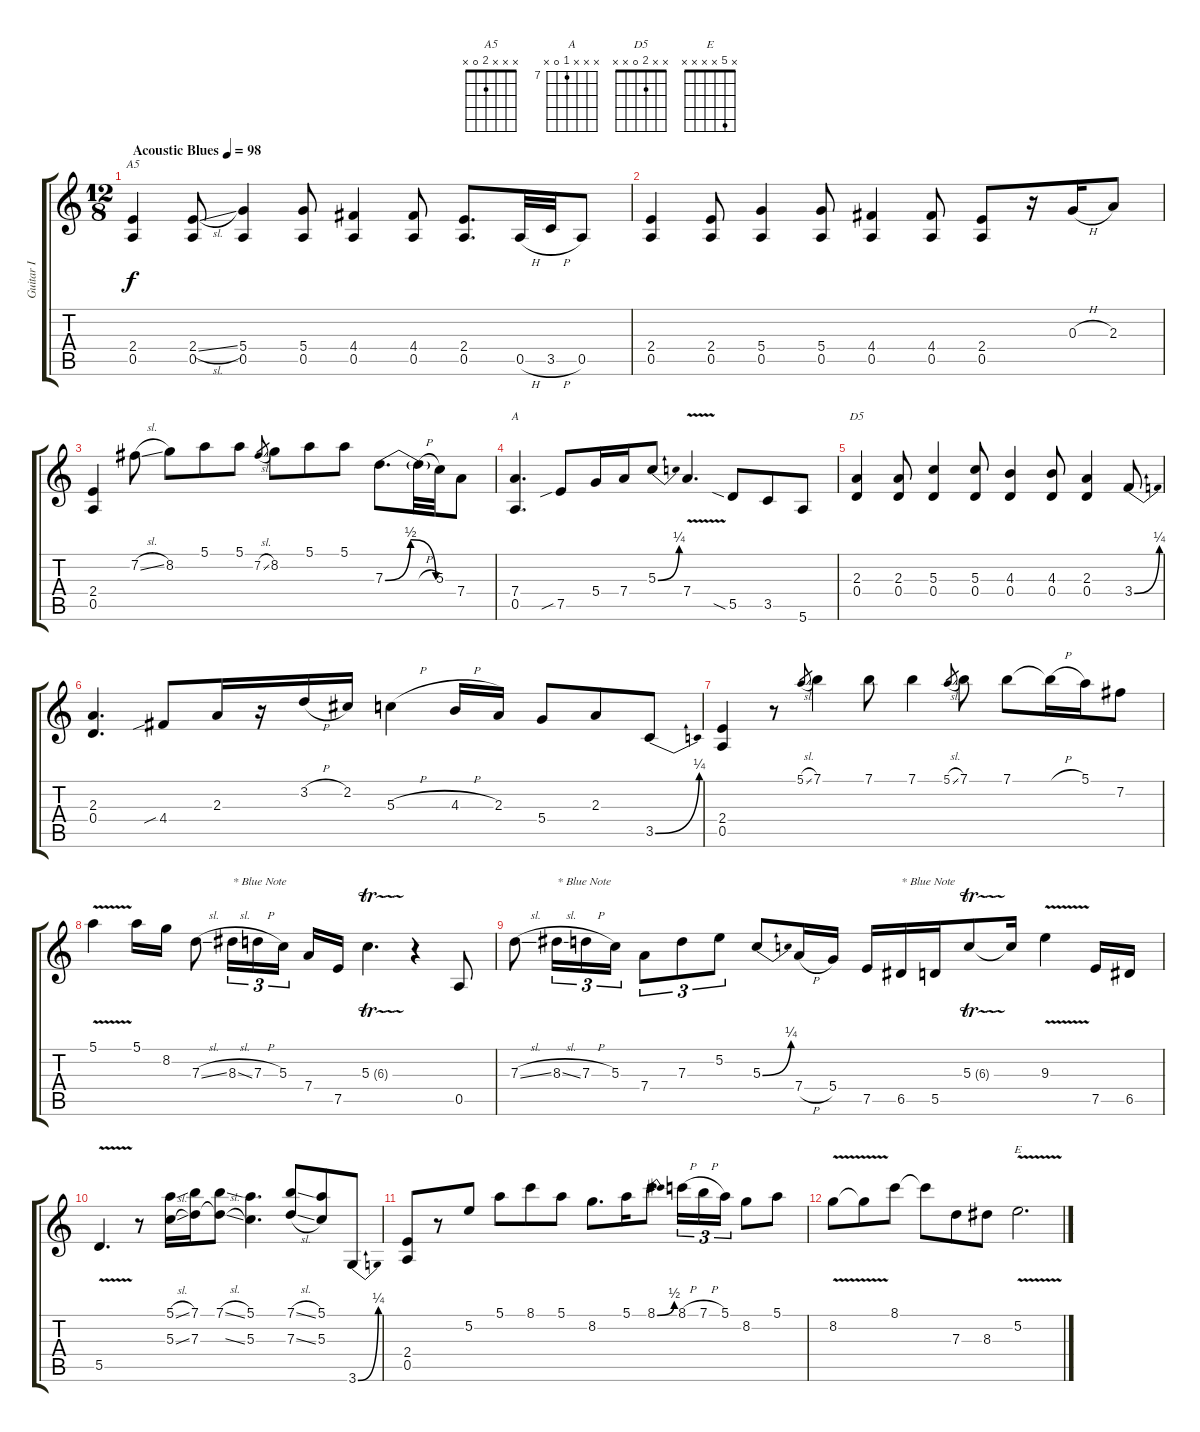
\track ("Guitar I" "Guitar I") {instrument acousticguitarsteel}
\staff {score tabs}
\tuning (E4 B3 G3 D3 A2 E2) {hide}
\chord ("A5" x x x 2 0 x)
\chord ("A" x x x 7 0 x) {firstfret 7}
\chord ("D5" x x 2 0 x x)
\chord ("E" x 5 x x x x)
\ts (12 8)
\tempo (98 "Acoustic Blues")
\clef g2
\ks c
(2.4 0.5).4{ch "A5" dy f instrument acousticguitarsteel} (2.4{sl} 0.5).8 (5.4 0.5).4 (5.4 0.5).8 (4.4 0.5).4 (4.4 0.5).8 (2.4 0.5).8{d} 0.5{h}.32 3.5{h}.32 0.5.8 |
(2.4 0.5).4 (2.4 0.5).8 (5.4 0.5).4 (5.4 0.5).8 (4.4 0.5).4 (4.4 0.5).8 (2.4 0.5).8 r.16 0.3{h}.16 2.3.8 |
(2.4 0.5).4 7.2{sl}.8 8.2.8 5.1.8 5.1.8 7.2{sl}.8{gr} 8.2.8 5.1.8 5.1.8 7.3{be (bendrelease 0 0 15 2 30 2 60 0)}.8{d} 7.3{h t}.32 5.3.32 7.4.8 |
(7.4 0.5).4{d ch "A"} 7.5{sib}.8 5.4.16 7.4.16 5.3{be (bend 0 0 60 1)}.8 7.4{v}.4{d} 5.5{sia}.8 3.5.8 5.6.8 |
(2.3 0.4).4{ch "D5"} (2.3 0.4).8 (5.3 0.4).4 (5.3 0.4).8 (4.3 0.4).4 (4.3 0.4).8 (2.3 0.4).4 3.4{be (bend 0 0 60 1)}.8 |
(2.3 0.4).4{d} 4.4{sib}.8 2.3.16 r.16 3.2{h}.16 2.2.16 5.3{h}.4 4.3{h}.16 2.3.16 5.4.8 2.3.8 3.5{be (bend 0 0 60 1)}.8 |
(2.4 0.5).4 r.8 5.1{sl}.8{gr} 7.1.4 7.1.8 7.1.4 5.1{sl}.8{gr} 7.1.8 7.1.8 7.1{h t}.16 5.1.16 7.2.8 |
5.1{v}.4 5.1.16 8.2.16 7.3{sl}.8 8.3{sl}.16{tu (3 2) txt "* Blue Note"} 7.3{h}.16{tu (3 2)} 5.3.16{tu (3 2) beam splitsecondary} 7.4.16 7.5.16 5.3{tr (6 32)}.4{d} r.4 0.5.8 |
7.3{sl}.8 8.3{sl}.16{tu (3 2) txt "* Blue Note"} 7.3{h}.16{tu (3 2)} 5.3.16{tu (3 2)} 7.4.8{tu (3 2)} 7.3.8{tu (3 2)} 5.2.8{tu (3 2)} 5.3{be (bend 0 0 60 1)}.8 7.4{h}.16 5.4.16 7.5.16 6.5.16{txt "* Blue Note"} 5.5.16 5.3{tr (6 64)}.8 5.3{t}.16 9.3{v}.4 7.5.16 6.5.16 |
5.5{v}.4{d} r.8 (5.1{sl} 5.3{sl}).16 (7.1 7.3).16 (7.1{sl} 7.3{sl t}).8 (5.1 5.3).4{d} (7.1{sl} 7.3{sl}).8 (5.1 5.3).8 3.6{be (bend 0 0 60 1)}.8 |
(2.4 0.5).8 r.8 5.2.8 5.1.8 8.1.8 5.1.8 8.2.8{d} 5.1.16 8.1{be (bend 0 0 60 2)}.8 8.1{h}.16{tu (3 2)} 7.1{h}.16{tu (3 2)} 5.1.16{tu (3 2)} 8.2.8 5.1.8 |
8.2{v}.8 8.2{t}.8 8.1.8 8.1{t}.8 7.3.8 8.3.8 5.2{v}.2{d ch "E"}
